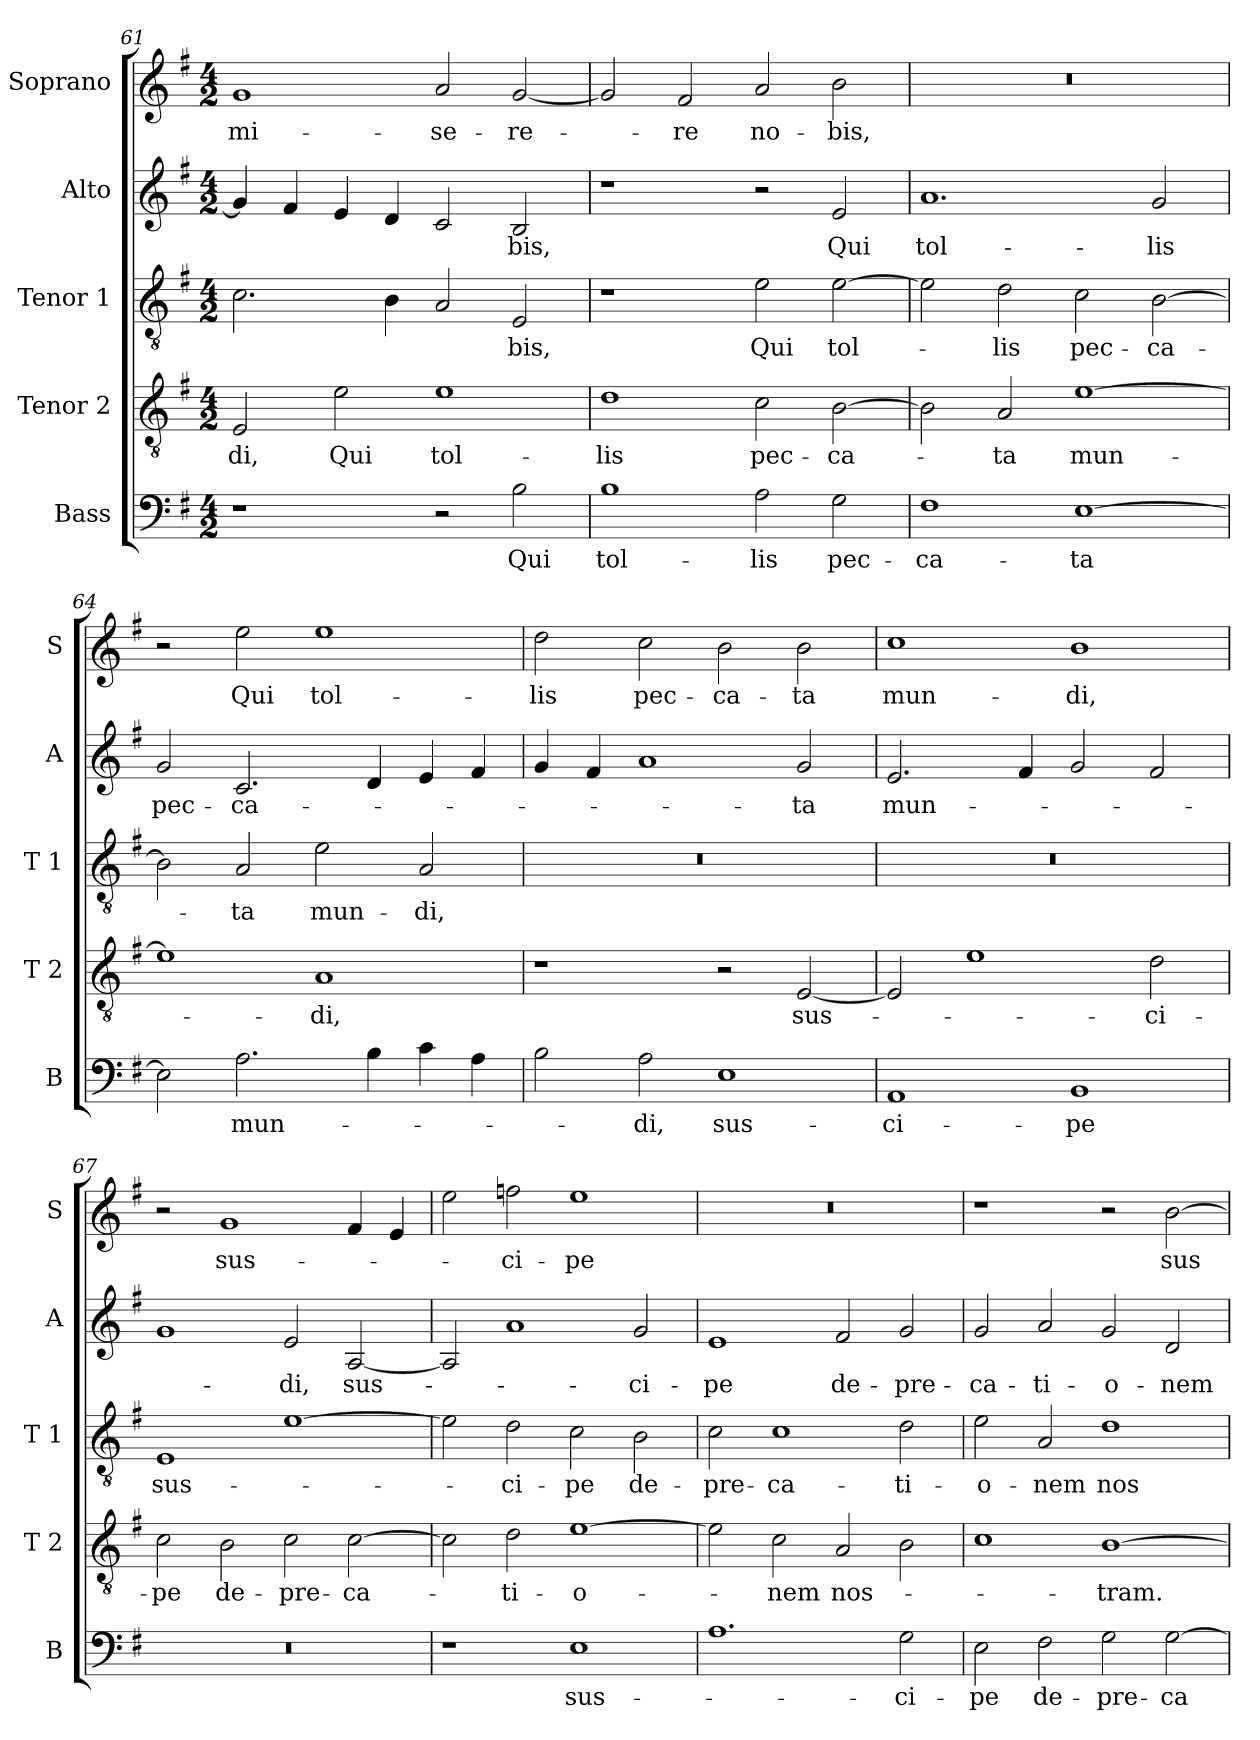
**kern	**text	**kern	**text	**kern	**text	**kern	**text	**kern	**text
*part5	*part5	*part4	*part4	*part3	*part3	*part2	*part2	*part1	*part1
*staff5	*staff5	*staff4	*staff4	*staff3	*staff3	*staff2	*staff2	*staff1	*staff1
*I"Bass	*	*I"Tenor 2	*	*I"Tenor 1	*	*I"Alto	*	*I"Soprano	*
*I'B	*	*I'T 2	*	*I'T 1	*	*I'A	*	*I'S	*
!!LO:LB:g=z
*clefF4	*	*clefGv2	*	*clefGv2	*	*clefG2	*	*clefG2	*
*k[f#]	*	*k[f#]	*	*k[f#]	*	*k[f#]	*	*k[f#]	*
*G:	*	*G:	*	*G:	*	*G:	*	*G:	*
*M4/2	*	*M4/2	*	*M4/2	*	*M4/2	*	*M4/2	*
=61	=61	=61	=61	=61	=61	=61	=61	=61	=61
!	!	!	!LO:LY:b	!	!	!	!	!	!LO:LY:b
1r	.	2E/	-di,	2.c\	.	4g/]	.	1g	mi-
.	.	.	.	.	.	4f#/	.	.	.
!	!	!	!LO:LY:b	!	!	!	!	!	!
.	.	2e\	Qui	.	.	4e/	.	.	.
.	.	.	.	4B\	.	4d/	.	.	.
!	!	!	!LO:LY:b	!	!	!	!	!	!LO:LY:b
2r	.	1e	tol-	2A/	.	2c/	.	2a/	-se-
!	!LO:LY:b	!	!	!	!LO:LY:b	!	!LO:LY:b	!	!LO:LY:b
2B\	Qui	.	.	2E/	-bis,	2B/	-bis,	[2g/	-re-
=62	=62	=62	=62	=62	=62	=62	=62	=62	=62
!	!LO:LY:b	!	!LO:LY:b	!	!	!	!	!	!
1B	tol-	1d	-lis	1r	.	1r	.	2g/]	.
!	!	!	!	!	!	!	!	!	!LO:LY:b
.	.	.	.	.	.	.	.	2f#/	-re
!	!LO:LY:b	!	!LO:LY:b	!	!LO:LY:b	!	!	!	!LO:LY:b
2A\	-lis	2c\	pec-	2e\	Qui	2r	.	2a/	no-
!	!LO:LY:b	!	!LO:LY:b	!	!LO:LY:b	!	!LO:LY:b	!	!LO:LY:b
2G\	pec-	[2B\	-ca-	[2e\	tol-	2e/	Qui	2b\	-bis,
=63	=63	=63	=63	=63	=63	=63	=63	=63	=63
!	!LO:LY:b	!	!	!	!	!	!LO:LY:b	!	!
1F#	-ca-	2B\]	.	2e\]	.	1.a	tol-	0r	.
!	!	!	!LO:LY:b	!	!LO:LY:b	!	!	!	!
.	.	2A/	-ta	2d\	-lis	.	.	.	.
!	!LO:LY:b	!	!LO:LY:b	!	!LO:LY:b	!	!	!	!
[1E	-ta	[1e	mun-	2c\	pec-	.	.	.	.
!	!	!	!	!	!LO:LY:b	!	!LO:LY:b	!	!
.	.	.	.	[2B\	-ca-	2g/	-lis	.	.
=64	=64	=64	=64	=64	=64	=64	=64	=64	=64
!	!	!	!	!	!	!	!LO:LY:b	!	!
2E\]	.	1e]	.	2B\]	.	2g/	pec-	2r	.
!	!LO:LY:b	!	!	!	!LO:LY:b	!	!LO:LY:b	!	!LO:LY:b
2.A\	mun-	.	.	2A/	-ta	2.c/	-ca-	2ee\	Qui
!	!	!	!LO:LY:b	!	!LO:LY:b	!	!	!	!LO:LY:b
.	.	1A	-di,	2e\	mun-	.	.	1ee	tol-
4B\	.	.	.	.	.	4d/	.	.	.
!	!	!	!	!	!LO:LY:b	!	!	!	!
4c\	.	.	.	2A/	-di,	4e/	.	.	.
4A\	.	.	.	.	.	4f#/	.	.	.
=65	=65	=65	=65	=65	=65	=65	=65	=65	=65
!	!	!	!	!	!	!	!	!	!LO:LY:b
2B\	.	1r	.	0r	.	4g/	.	2dd\	-lis
.	.	.	.	.	.	4f#/	.	.	.
!	!LO:LY:b	!	!	!	!	!	!	!	!LO:LY:b
2A\	-di,	.	.	.	.	1a	.	2cc\	pec-
!	!LO:LY:b	!	!	!	!	!	!	!	!LO:LY:b
1E	sus-	2r	.	.	.	.	.	2b\	-ca-
!	!	!	!LO:LY:b	!	!	!	!LO:LY:b	!	!LO:LY:b
.	.	[2E/	sus-	.	.	2g/	-ta	2b\	-ta
!!LO:LB:g=z
=66	=66	=66	=66	=66	=66	=66	=66	=66	=66
!	!LO:LY:b	!	!	!	!	!	!LO:LY:b	!	!LO:LY:b
1AA	-ci-	2E/]	.	0r	.	2.e/	mun-	1cc	mun-
.	.	1e	.	.	.	.	.	.	.
.	.	.	.	.	.	4f#/	.	.	.
!	!LO:LY:b	!	!	!	!	!	!	!	!LO:LY:b
1BB	-pe	.	.	.	.	2g/	.	1b	-di,
!	!	!	!LO:LY:b	!	!	!	!	!	!
.	.	2d\	-ci-	.	.	2f#/	.	.	.
=67	=67	=67	=67	=67	=67	=67	=67	=67	=67
!	!	!	!LO:LY:b	!	!LO:LY:b	!	!	!	!
0r	.	2c\	-pe	1E	sus-	1g	.	2r	.
!	!	!	!LO:LY:b	!	!	!	!	!	!LO:LY:b
.	.	2B\	de-	.	.	.	.	1g	sus-
!	!	!	!LO:LY:b	!	!	!	!LO:LY:b	!	!
.	.	2c\	-pre-	[1e	.	2e/	-di,	.	.
!	!	!	!LO:LY:b	!	!	!	!LO:LY:b	!	!
.	.	[2c\	-ca-	.	.	[2A/	sus-	4f#/	.
.	.	.	.	.	.	.	.	4e/	.
=68	=68	=68	=68	=68	=68	=68	=68	=68	=68
1r	.	2c\]	.	2e\]	.	2A/]	.	2ee\	.
!	!	!	!LO:LY:b	!	!LO:LY:b	!	!	!	!LO:LY:b
.	.	2d\	-ti-	2d\	-ci-	1a	.	2ffn\	-ci-
!	!LO:LY:b	!	!LO:LY:b	!	!LO:LY:b	!	!	!	!LO:LY:b
1E	sus-	[1e	-o-	2c\	-pe	.	.	1ee	-pe
!	!	!	!	!	!LO:LY:b	!	!LO:LY:b	!	!
.	.	.	.	2B\	de-	2g/	-ci-	.	.
=69	=69	=69	=69	=69	=69	=69	=69	=69	=69
!	!	!	!	!	!LO:LY:b	!	!LO:LY:b	!	!
1.A	.	2e\]	.	2c\	-pre-	1e	-pe	0r	.
!	!	!	!LO:LY:b	!	!LO:LY:b	!	!	!	!
.	.	2c\	-nem	1c	-ca-	.	.	.	.
!	!	!	!LO:LY:b	!	!	!	!LO:LY:b	!	!
.	.	2A/	nos-	.	.	2f#/	de-	.	.
!	!LO:LY:b	!	!	!	!LO:LY:b	!	!LO:LY:b	!	!
2G\	-ci-	2B\	.	2d\	-ti-	2g/	-pre-	.	.
=70	=70	=70	=70	=70	=70	=70	=70	=70	=70
!	!LO:LY:b	!	!	!	!LO:LY:b	!	!LO:LY:b	!	!
2E\	-pe	1c	.	2e\	-o-	2g/	-ca-	1r	.
!	!LO:LY:b	!	!	!	!LO:LY:b	!	!LO:LY:b	!	!
2F#\	de-	.	.	2A/	-nem	2a/	-ti-	.	.
!	!LO:LY:b	!	!LO:LY:b	!	!LO:LY:b	!	!LO:LY:b	!	!
2G\	-pre-	[1B	-tram.	1d	nos-	2g/	-o-	2r	.
!	!LO:LY:b	!	!	!	!	!	!LO:LY:b	!	!LO:LY:b
[2G\	-ca-	.	.	.	.	2d/	-nem	[2b\	sus-
=	=	=	=	=	=	=	=	=	=
*-	*-	*-	*-	*-	*-	*-	*-	*-	*-
